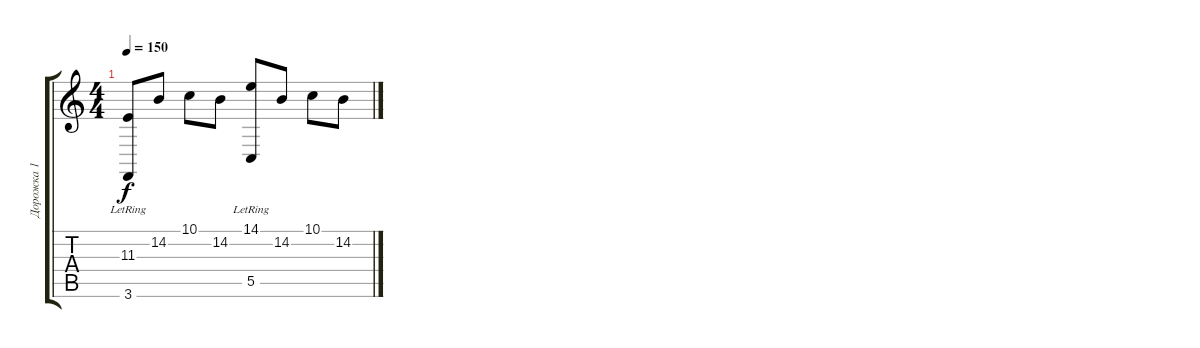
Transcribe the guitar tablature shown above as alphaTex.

\track ("Дорожка 1" "Дорожка 1") {instrument brightacousticpiano}
\staff {score tabs}
\tuning (D4 A3 F3 C3 G2 D2) {hide}
\ts (4 4)
\tempo 150
\clef g2
\ks c
(11.3 3.6{lr}).8{dy f} 14.2.8 10.1.8 14.2.8 (14.1 5.5{lr}).8 14.2.8 10.1.8 14.2.8
